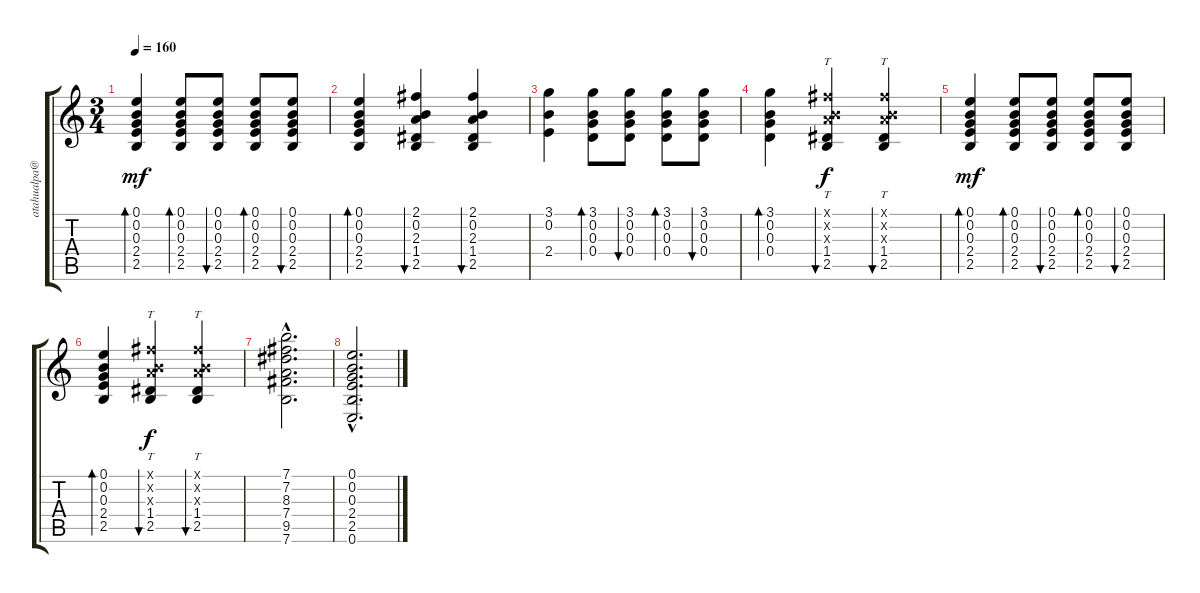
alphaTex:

\track ("" "atahualpa@") {instrument acousticguitarnylon}
\staff {score tabs}
\tuning (E4 B3 G3 D3 A2 E2) {hide}
\ts (3 4)
\tempo 160
\clef g2
\ks c
(0.1 0.2 0.3 2.4 2.5).4{bd 120 dy mf} (0.1 0.2 0.3 2.4 2.5).8{bd 120} (0.1 0.2 0.3 2.4 2.5).8{bu 120} (0.1 0.2 0.3 2.4 2.5).8{bd 120} (0.1 0.2 0.3 2.4 2.5).8{bu 120} |
(0.1 0.2 0.3 2.4 2.5).4{bd 120} (2.1 0.2 2.3 1.4 2.5).4{bu 120} (2.1 0.2 2.3 1.4 2.5).4{bu 120} |
(3.1 0.2 2.4).4 (3.1 0.2 0.3 0.4).8{bd 120} (3.1 0.2 0.3 0.4).8{bu 120} (3.1 0.2 0.3 0.4).8{bd 120} (3.1 0.2 0.3 0.4).8{bu 120} |
(3.1 0.2 0.3 0.4).4{bd 120} (2.1{x} 0.2{x} 2.3{x} 1.4 2.5).4{tt bu 120 dy f} (2.1{x} 0.2{x} 2.3{x} 1.4 2.5).4{tt bu 120} |
(0.1 0.2 0.3 2.4 2.5).4{bd 120 dy mf} (0.1 0.2 0.3 2.4 2.5).8{bd 120} (0.1 0.2 0.3 2.4 2.5).8{bu 120} (0.1 0.2 0.3 2.4 2.5).8{bd 120} (0.1 0.2 0.3 2.4 2.5).8{bu 120} |
(0.1 0.2 0.3 2.4 2.5).4{bd 120} (2.1{x} 0.2{x} 2.3{x} 1.4 2.5).4{tt bu 120 dy f} (2.1{x} 0.2{x} 2.3{x} 1.4 2.5).4{tt bu 120} |
(7.1{hac} 7.2{hac} 8.3{hac} 7.4{hac} 9.5{hac} 7.6{hac}).2{d} |
(0.1{hac} 0.2{hac} 0.3{hac} 2.4{hac} 2.5{hac} 0.6{hac}).2{d}
